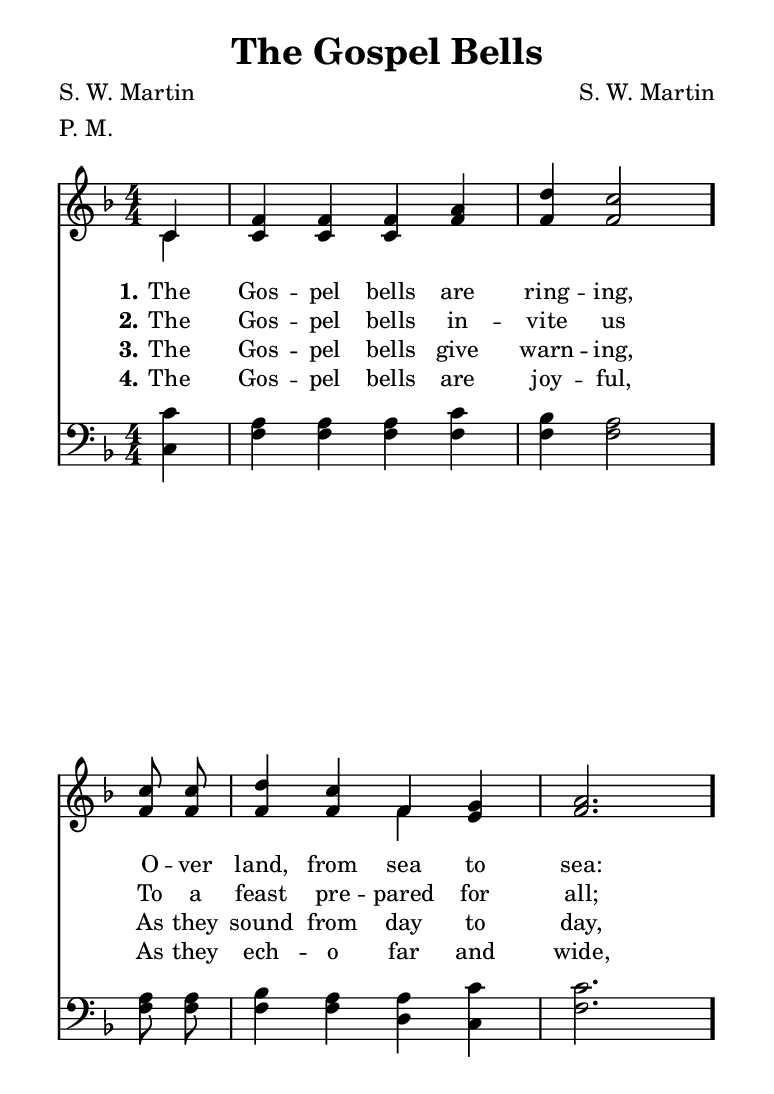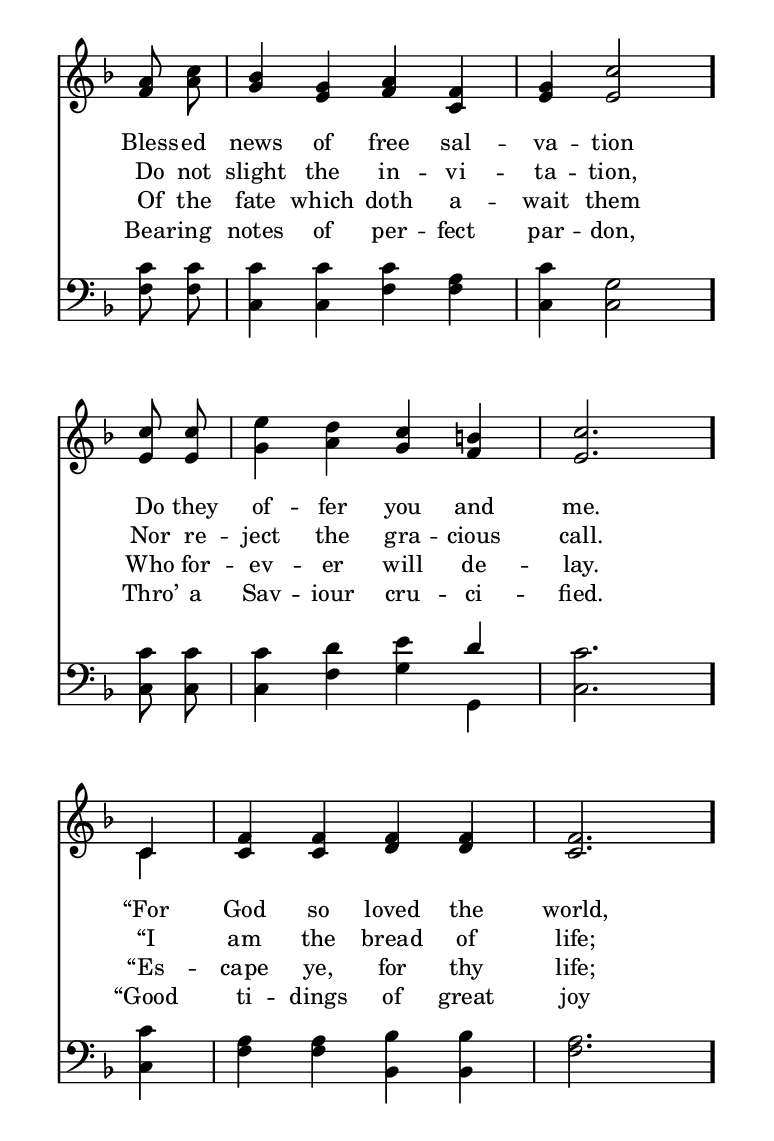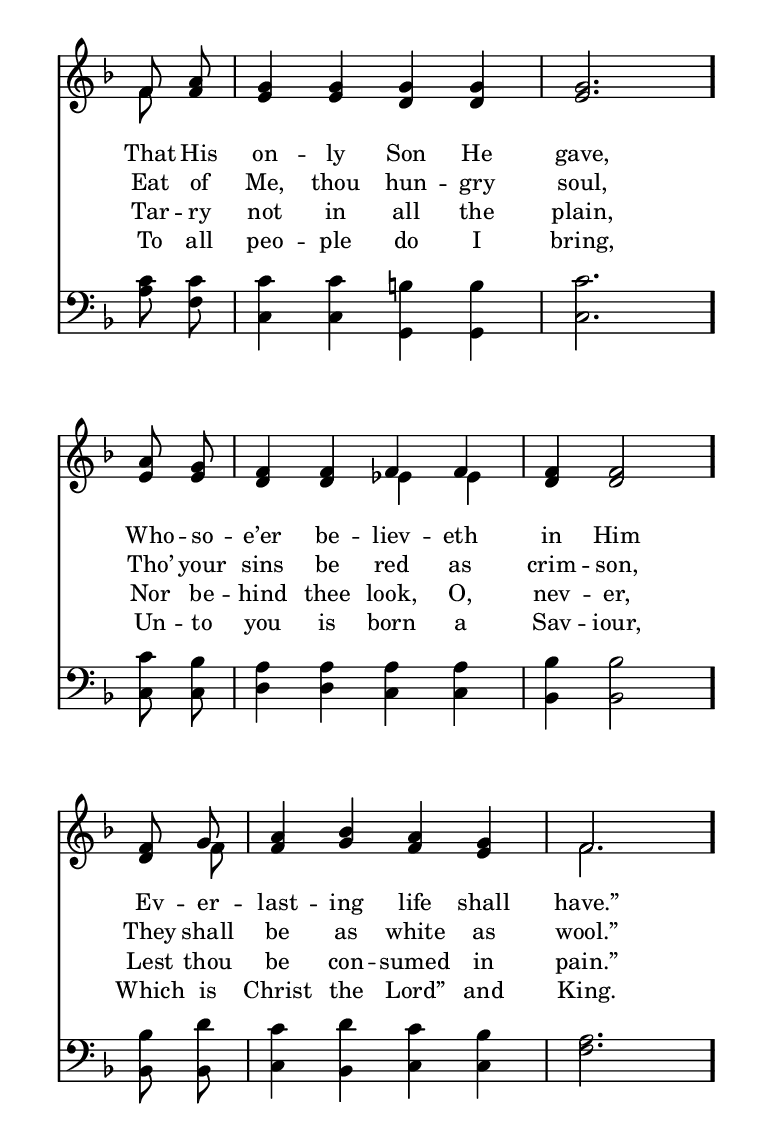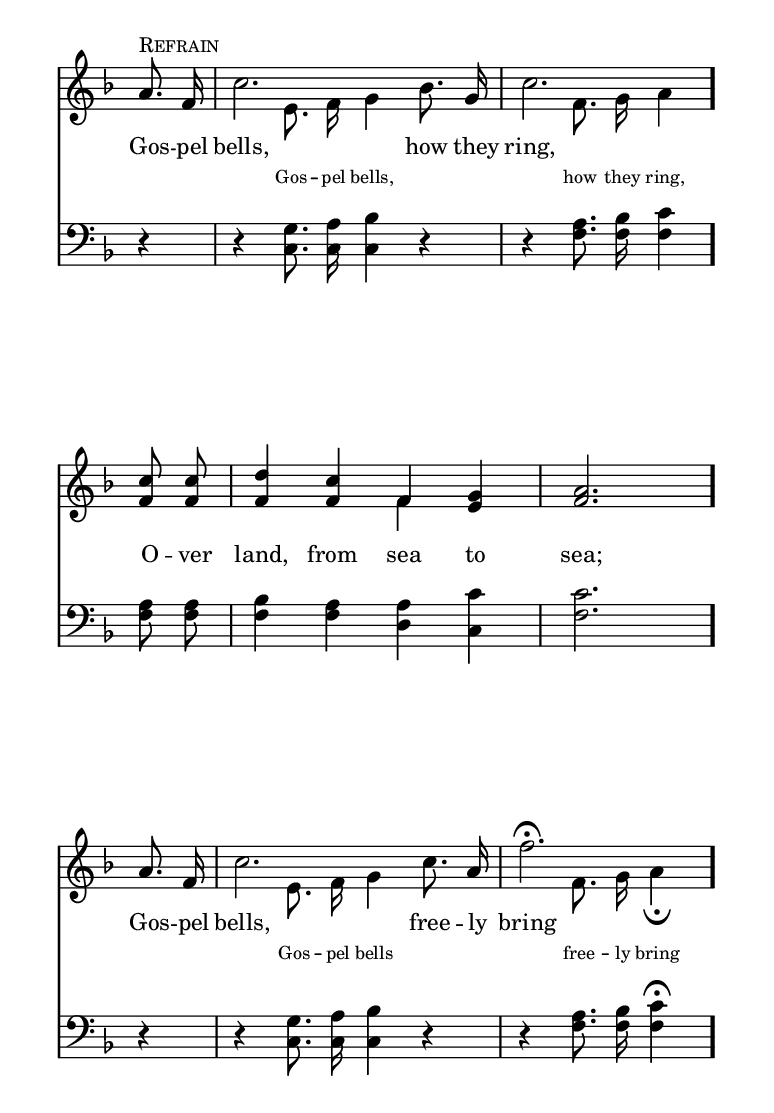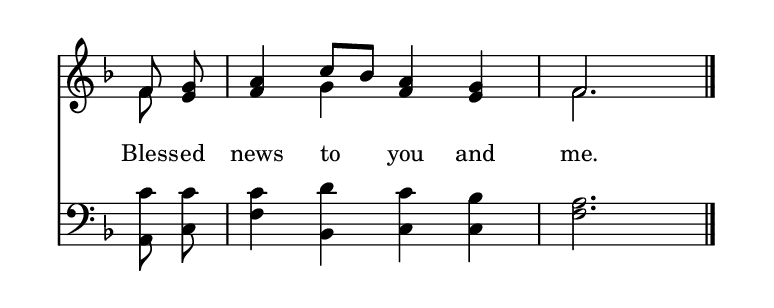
\include "common/global.ily"
\paper {
  \include "common/paper.ily"
  ragged-last-bottom = ##t
  page-count = #(cond (is-eogsized 2) (#t #f))
  system-count = #(cond (is-eogsized 6) (#t #f))
}

\header{
  hymnnumber = "38"
  title = "The Gospel Bells"
  tunename = ""
  meter = "P. M."
  poet = "S. W. Martin" % XXX just S.W.M. in the original
  composer = "S. W. Martin"
  %copyright = ""
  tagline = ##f
}

% for fermata in MIDI
ta = { \tempo 4=110 }
tb = { \tempo 4=55  }

patternAA = { \ta c4    | c4 c4      c4 c4 | c4 c2 }
patternAB = { \ta c8 c8 | c4 c4      c4 c4 | c4 c2 }
patternBA = { \ta c8 c8 | c4 c4      c4 c4 | c2.   }
patternBB = { \ta c4    | c4 c4      c4 c4 | c2.   }
patternBC = { \ta c8 c8 | c4 c8[ c8] c4 c4 | c2.   }
patternCA = { \ta c8. c16 | c2. c8. c16 | c2. }
patternCB = { \ta c8. c16 | c2. c8. c16 | c2. \fermata }
patternCC = { \ta c4 | c4 c8. c16 c4 c4 | c4 c8. c16 c4 }
patternCD = { \ta c4 | c4 c8. c16 c4 c4 | c4 c8. c16 \tb c4 \fermata } % \tb here affects CC as well
patternCE = { \ta c4 | c4 c8. c16 c4 c4 | c4 c8. c16 \tb c4          }

global = {
  \include "common/overrides.ily"
  \override Staff.TimeSignature.style = #'numbered
  \time 4/4
  \override Score.MetronomeMark.transparent = ##t % hide all fermata changes too
  \ta
  \key f \major
  \partial 4
  \autoBeamOff
}

notesSoprano = {
\global
\relative c' {

  \changePitch \patternAA { c    | f f f a     | d c }
  \changePitch \patternBA { c c  | d c f, g    | a   }
  \changePitch \patternAB { a c  | bes g a f   | g c }
  \changePitch \patternBA { c c  | e d c b     | c   }

  \changePitch \patternBB { c,   | f f f f     | f   }
  \changePitch \patternBA { f a  | g g g g     | g   }
  \changePitch \patternAB { a g  | f f f f     | f f }
  \changePitch \patternBA { f g  | a bes a g   | f   } \pageBreak

  << s^\markup { \small \caps "Refrain" }
  \changePitch \patternCA { a f  | c' bes g    | c   } >>
  \changePitch \patternBA { c c  | d c f, g    | a   }
  \changePitch \patternCB { a f  | c' c a      | f'  }
  \changePitch \patternBC { f, g | a c bes a g | f   }

  \bar "|."

}
}

notesAlto = {
\global
\relative e' {

  \changePitch \patternAA { c   | c c c f     | f f   }
  \changePitch \patternBA { f f | f f f e     | f     }
  \changePitch \patternAB { f a | g e f c     | e e   }
  \changePitch \patternBA { e e | g a g f     | e     }

  \changePitch \patternBB { c   | c c d d     | c     }
  \changePitch \patternBA { f f | e e d d     | e     }
  \changePitch \patternAB { e e | d d ees ees | d d   }
  \changePitch \patternBA { d f | f g f e     | f     }

  \changePitch \patternCC { r   | r e f g r   | r f g a }
  \changePitch \patternBA { f f | f f f e     | f     }
  \changePitch \patternCD { r   | r e f g r   | r f g a }
  \changePitch \patternBA { f e | f g f e     | f     }

}
}

notesTenor = {
\global
\relative a {

  \changePitch \patternAA { c | a a a c | bes a }
  \changePitch \patternBA { a a | bes a a c | c }
  \changePitch \patternAB { c c | c c c a | c g }
  \changePitch \patternBA { c c | c d e d | c }

  \changePitch \patternBB { c | a a bes bes | a }
  \changePitch \patternBA { c c | c c b b | c }
  \changePitch \patternAB { c bes | a a a a | bes bes }
  \changePitch \patternBA { bes d | c d c bes | a }

  \changePitch \patternCC { r   | r g a bes r | r a bes c }
  \changePitch \patternBA { a a | bes a a c   | c }
  \changePitch \patternCE { r   | r g a bes r | r a bes c }
  \changePitch \patternBA { c c | c d c bes   | a }

}
}

notesBass = {
\global
\relative f {

  \changePitch \patternAA { c | f f f f | f f }
  \changePitch \patternBA { f f | f f d c | f }
  \changePitch \patternAB { f f | c c f f | c c }
  \changePitch \patternBA { c c | c f g g, | c }

  \changePitch \patternBB { c | f f bes, bes | f' }
  \changePitch \patternBA { a f | c c g g | c }
  \changePitch \patternAB { c c | d d c c | bes bes }
  \changePitch \patternBA { bes bes | c bes c c | f }

  \changePitch \patternCC { r    | r c c c r  | r f f f }
  \changePitch \patternBA { f f  | f f d c    | f }
  \changePitch \patternCD { r    | r c c c r  | r f f f }
  \changePitch \patternBA { a, c | f bes, c c | f }

}
}

RefrainA = \lyricmode {

%\repeat unfold 57 { \skip 4 }
Gos -- pel bells, how they ring, \bar "."
O -- ver land, from sea to sea; \bar "." \break
Gos -- pel bells, free -- ly bring \bar "."
Bless -- ed news to you and me. \bar "." \break

}

RefrainBottomClef = \lyricmode {

\override LyricText.font-size = #-2
\repeat unfold 57 { \skip 4 }
Gos -- pel bells,
how they ring,
\repeat unfold 7 { \skip 8 }
Gos -- pel bells
free -- ly bring

}

wordsA = \lyricmode {
\set stanza = "1."

The Gos -- pel bells are ring -- ing, \bar "."
O -- ver land, from sea to sea: \bar "." \break
Bless -- ed news of free sal -- va -- tion \bar "."
Do they of -- fer you and me. \bar "." \break
“For God so loved the world, \bar "."
That His on -- ly Son He gave, \bar "." \break
Who -- so -- e’er be -- liev -- eth in Him \bar "."
Ev -- er -- last -- ing life shall have.” \bar "." \break

}

wordsB = \lyricmode {
\set stanza = "2."

The Gos -- pel bells in -- vite us
To a feast pre -- pared for all;
Do not slight the in -- vi -- ta -- tion,
Nor re -- ject the gra -- cious call.
“I am the bread of life;
Eat of Me, thou hun -- gry soul,
Tho’ your sins be red as crim -- son,
They shall be as white as wool.”

\RefrainA

}

wordsC = \lyricmode {
\set stanza = "3."

The Gos -- pel bells give warn -- ing,
As they sound from day to day,
Of the fate which doth a -- wait them
Who for -- ev -- er will de -- lay.
“Es -- cape ye, for thy life; 
Tar -- ry not in all the plain,
Nor be -- hind thee look, O, nev -- er,
Lest thou be con -- sumed in pain.”

}

wordsD = \lyricmode {
\set stanza = "4."

The Gos -- pel bells are joy -- ful,
As they ech -- o far and wide,
Bear -- ing notes of per -- fect par -- don,
Thro’ a Sav -- iour cru -- ci -- fied.
“Good ti -- dings of great joy
To all peo -- ple do I bring,
Un -- to you is born a Sav -- iour,
Which is Christ the Lord” and King.

}

\score {
  \context ChoirStaff <<
    \context Staff = upper <<
      \set Staff.autoBeaming = ##f
      \set ChoirStaff.systemStartDelimiter = #'SystemStartBar
      \set ChoirStaff.printPartCombineTexts = ##f
      \partcombine #'(2 . 9) \notesSoprano \notesAlto
      \context NullVoice = sopranos { \voiceOne << \notesSoprano >> }
      \context NullVoice = altos { \voiceTwo << \notesAlto >> }
      \context Lyrics = one   \lyricsto sopranos \wordsA
      \context Lyrics = two   \lyricsto sopranos \wordsB
      \context Lyrics = three \lyricsto sopranos \wordsC
      \context Lyrics = four  \lyricsto sopranos \wordsD
    >>
    \context Staff = men <<
      \clef bass
      \set ChoirStaff.printPartCombineTexts = ##f
      \partcombine #'(2 . 9) \notesTenor \notesBass
      \context NullVoice = tenors { \voiceOne << \notesTenor >> }
      \context NullVoice = basses { \voiceTwo << \notesBass >> }
    >>
	\new Lyrics \with { alignAboveContext = men } \lyricsto tenors \RefrainBottomClef
  >>
  \layout {
    \include "common/layout.ily"
  }
  \midi{
    \include "common/midi.ily"
  }
}

\version "2.19.49"  % necessary for upgrading to future LilyPond versions.

% vi:set et ts=2 sw=2 ai nocindent syntax=lilypond:
